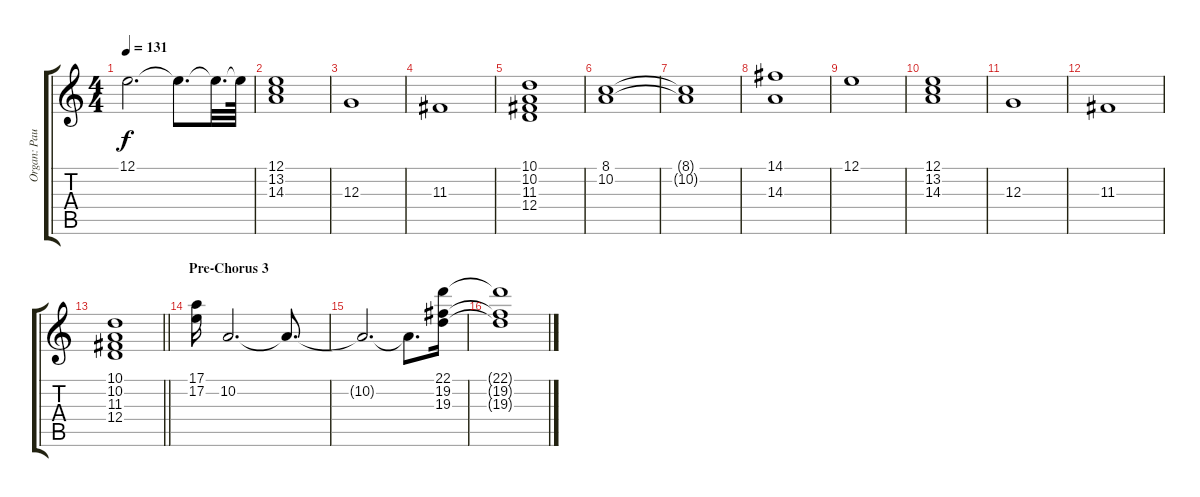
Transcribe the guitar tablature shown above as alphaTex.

\track ("Organ: Paul Rodgers" "Organ: Pau") {instrument rockorgan}
\staff {score tabs}
\tuning (E4 B3 G3 D3 A2 E2) {hide}
\ts (4 4)
\tempo 131
\clef g2
\ks c
12.1.2{d dy f} 12.1{t}.8{d} 12.1{t}.32{d} 12.1{t}.64 |
(12.1 13.2 14.3).1 |
12.3.1 |
11.3.1 |
(10.1 10.2 11.3 12.4).1 |
(8.1 10.2).1 |
(8.1{t} 10.2{t}).1 |
(14.1 14.3).1 |
12.1.1 |
(12.1 13.2 14.3).1 |
12.3.1 |
11.3.1 |
\barLineRight lightlight
(10.1 10.2 11.3 12.4).1 |
\section ("" "Pre-Chorus 3")
(17.1 17.2).16 10.2.2{d} 10.2{t}.8{d} |
10.2{t}.2{d} 10.2{t}.8{d} (22.1 19.2 19.3).16 |
(22.1{t} 19.2{t} 19.3{t}).1
